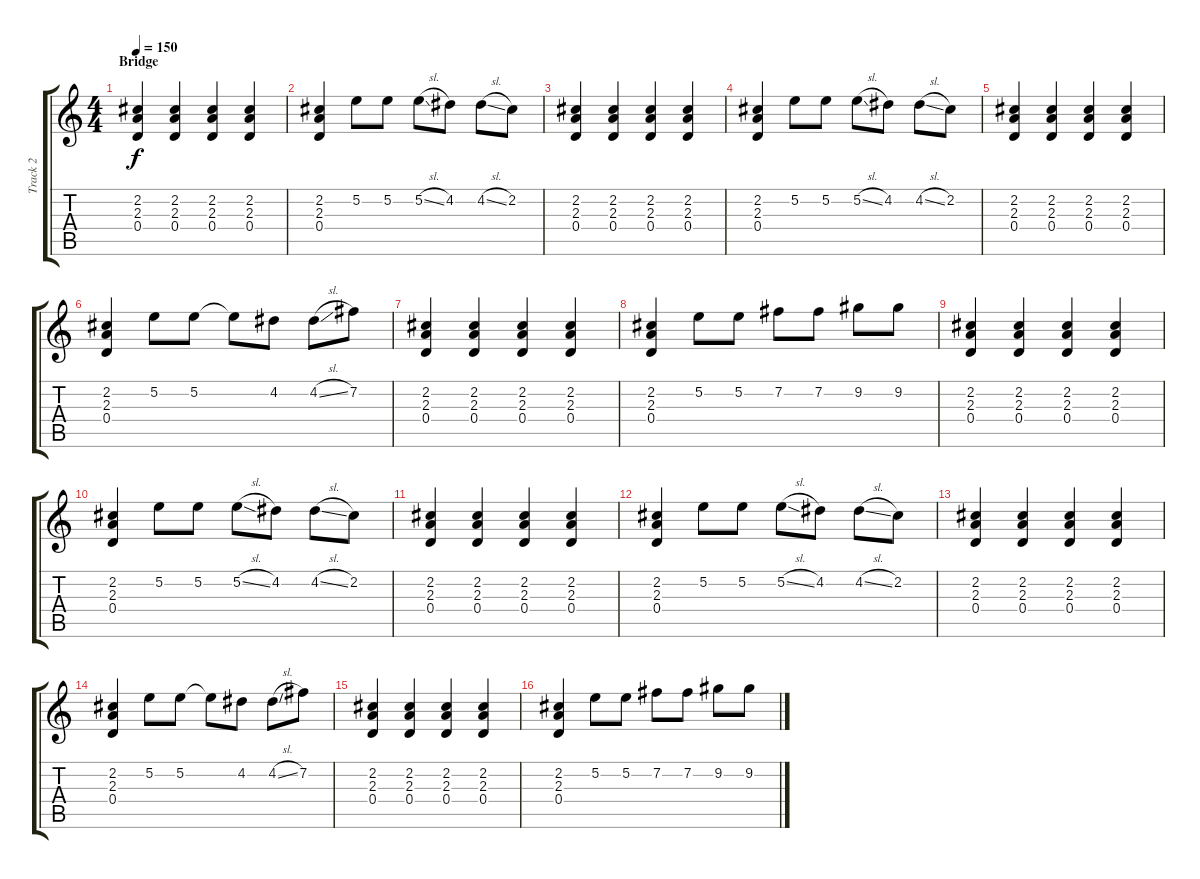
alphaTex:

\track ("Track 2" "Track 2") {instrument electricguitarjazz}
\staff {score tabs}
\tuning (E4 B3 G3 D3 A2 E2) {hide}
\ts (4 4)
\section ("" "Bridge")
\tempo 150
\clef g2
\ks c
(2.2 2.3 0.4).4{dy f} (2.2 2.3 0.4).4 (2.2 2.3 0.4).4 (2.2 2.3 0.4).4 |
(2.2 2.3 0.4).4 5.2.8 5.2.8 5.2{sl}.8 4.2.8 4.2{sl}.8 2.2.8 |
(2.2 2.3 0.4).4 (2.2 2.3 0.4).4 (2.2 2.3 0.4).4 (2.2 2.3 0.4).4 |
(2.2 2.3 0.4).4 5.2.8 5.2.8 5.2{sl}.8 4.2.8 4.2{sl}.8 2.2.8 |
(2.2 2.3 0.4).4 (2.2 2.3 0.4).4 (2.2 2.3 0.4).4 (2.2 2.3 0.4).4 |
(2.2 2.3 0.4).4 5.2.8 5.2.8 5.2{t}.8 4.2.8 4.2{sl}.8 7.2.8 |
(2.2 2.3 0.4).4 (2.2 2.3 0.4).4 (2.2 2.3 0.4).4 (2.2 2.3 0.4).4 |
(2.2 2.3 0.4).4 5.2.8 5.2.8 7.2.8 7.2.8 9.2.8 9.2.8 |
(2.2 2.3 0.4).4 (2.2 2.3 0.4).4 (2.2 2.3 0.4).4 (2.2 2.3 0.4).4 |
(2.2 2.3 0.4).4 5.2.8 5.2.8 5.2{sl}.8 4.2.8 4.2{sl}.8 2.2.8 |
(2.2 2.3 0.4).4 (2.2 2.3 0.4).4 (2.2 2.3 0.4).4 (2.2 2.3 0.4).4 |
(2.2 2.3 0.4).4 5.2.8 5.2.8 5.2{sl}.8 4.2.8 4.2{sl}.8 2.2.8 |
(2.2 2.3 0.4).4 (2.2 2.3 0.4).4 (2.2 2.3 0.4).4 (2.2 2.3 0.4).4 |
(2.2 2.3 0.4).4 5.2.8 5.2.8 5.2{t}.8 4.2.8 4.2{sl}.8 7.2.8 |
(2.2 2.3 0.4).4 (2.2 2.3 0.4).4 (2.2 2.3 0.4).4 (2.2 2.3 0.4).4 |
(2.2 2.3 0.4).4 5.2.8 5.2.8 7.2.8 7.2.8 9.2.8 9.2.8
